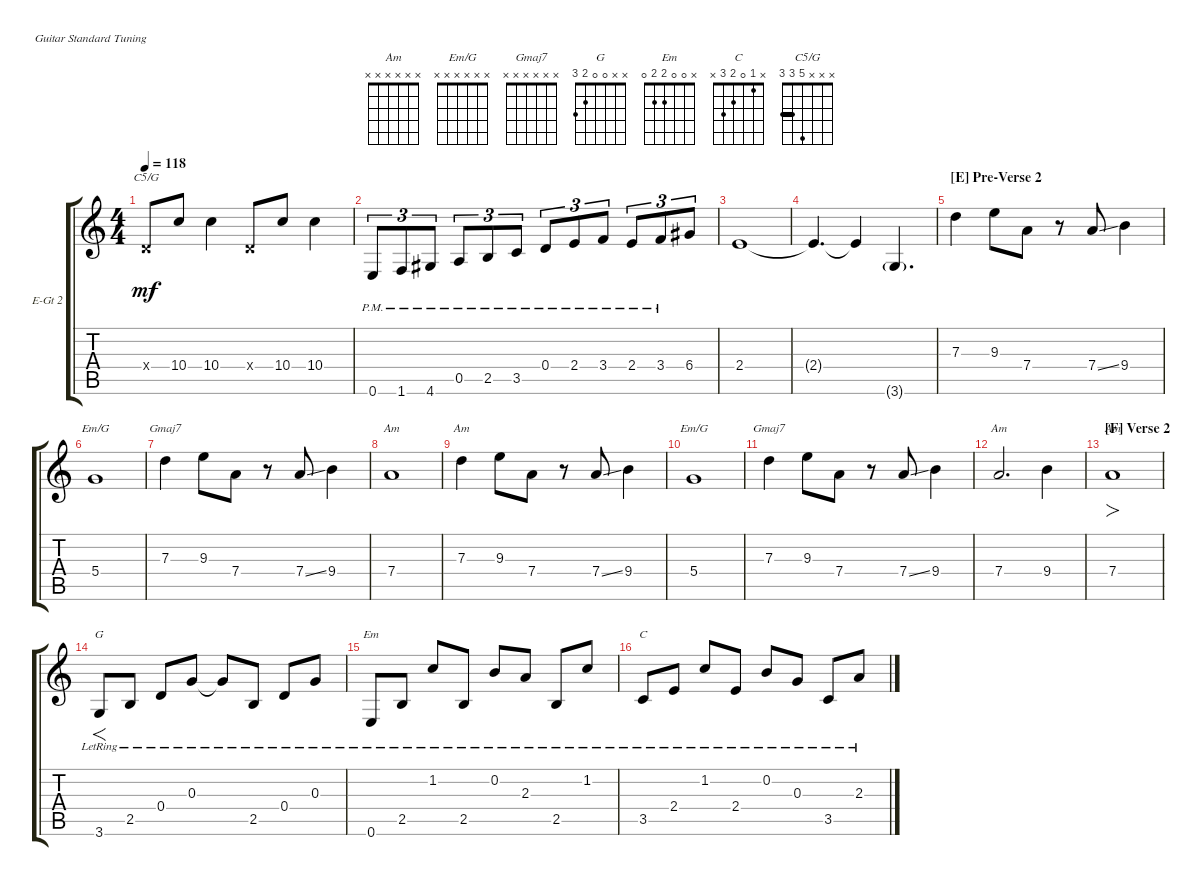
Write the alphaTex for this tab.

\bracketExtendMode groupsimilarinstruments
\firstSystemTrackNameOrientation horizontal
\otherSystemsTrackNameOrientation horizontal
\track ("Guitar 2 (Kirk Hammett)" "E-Gt 2") {instrument distortionguitar}
\staff {score tabs}
\tuning (E4 B3 G3 D3 A2 E2)
\chord ("Am" x x x x x x)
\chord ("Em/G" x x x x x x)
\chord ("Gmaj7" x x x x x x)
\chord ("G" x x 0 0 2 3)
\chord ("Em" x 0 0 2 2 0)
\chord ("C" x 1 0 2 3 x)
\chord ("C5/G" x x x 5 3 3) {barre 3}
\ts (4 4)
\tempo 118
\clef g2
\ks c
0.4{x}.8{ch "C5/G" dy mf} 10.4.8 10.4.4 0.4{x}.8 10.4.8 10.4.4 |
0.6{pm}.8{tu (3 2)} 1.6{pm}.8{tu (3 2)} 4.6{pm}.8{tu (3 2)} 0.5{pm}.8{tu (3 2)} 2.5{pm}.8{tu (3 2)} 3.5{pm}.8{tu (3 2)} 0.4{pm}.8{tu (3 2)} 2.4{pm}.8{tu (3 2)} 3.4{pm}.8{tu (3 2)} 2.4{pm}.8{tu (3 2)} 3.4{pm}.8{tu (3 2)} 6.4.8{tu (3 2)} |
2.4.1 |
2.4{t}.4{d} 2.4{t}.4 3.6{g}.4{d} |
\section ("E" "Pre-Verse 2")
7.3.4 9.3.8 7.4.8 r.8 7.4{ss}.8 9.4.4 |
5.4.1{ch "Em/G"} |
7.3.4{ch "Gmaj7"} 9.3.8 7.4.8 r.8 7.4{ss}.8 9.4.4 |
7.4.1{ch "Am"} |
7.3.4{ch "Am"} 9.3.8 7.4.8 r.8 7.4{ss}.8 9.4.4 |
5.4.1{ch "Em/G"} |
7.3.4{ch "Gmaj7"} 9.3.8 7.4.8 r.8 7.4{ss}.8 9.4.4 |
7.4.2{d ch "Am"} 9.4.4 |
\section ("F" "Verse 2")
7.4.1{fo ch "Am"} |
3.6{lr}.8{f ch "G"} 2.5{lr}.8 0.4{lr}.8 0.3{lr}.8 0.3{lr t}.8 2.5{lr}.8 0.4{lr}.8 0.3{lr}.8 |
0.6{lr}.8{ch "Em"} 2.5{lr}.8 1.2{lr}.8 2.5{lr}.8 0.2{lr}.8 2.3{lr}.8 2.5{lr}.8 1.2{lr}.8 |
3.5{lr}.8{ch "C"} 2.4{lr}.8 1.2{lr}.8 2.4{lr}.8 0.2{lr}.8 0.3{lr}.8 3.5{lr}.8 2.3{lr}.8
